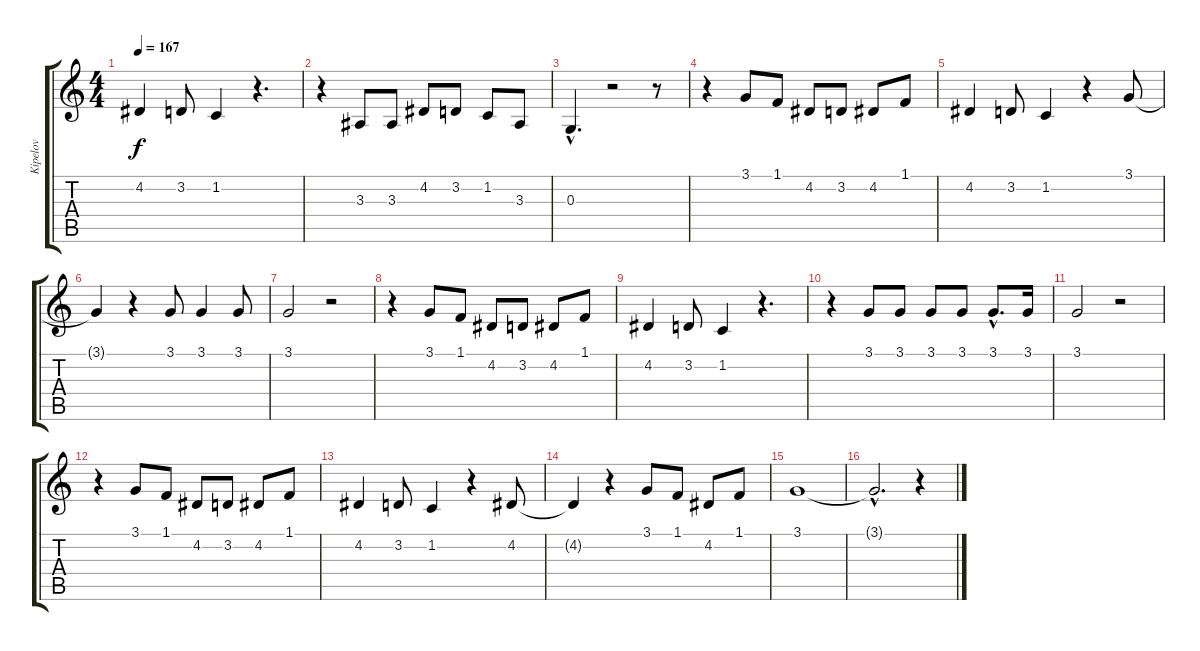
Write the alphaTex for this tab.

\track ("Kipelov" "Kipelov") {instrument tenorsax}
\staff {score tabs}
\tuning (E4 B3 G3 D3 A2 E2) {hide}
\ts (4 4)
\tempo 167
\clef g2
\ks c
4.2.4{dy f} 3.2.8 1.2.4 r.4{d} |
r.4 3.3.8 3.3.8 4.2.8 3.2.8 1.2.8 3.3.8 |
0.3{hac}.4{d} r.2 r.8 |
r.4 3.1.8 1.1.8 4.2.8 3.2.8 4.2.8 1.1.8 |
4.2.4 3.2.8 1.2.4 r.4 3.1.8 |
3.1{t}.4 r.4 3.1.8 3.1.4 3.1.8 |
3.1.2 r.2 |
r.4 3.1.8 1.1.8 4.2.8 3.2.8 4.2.8 1.1.8 |
4.2.4 3.2.8 1.2.4 r.4{d} |
r.4 3.1.8 3.1.8 3.1.8 3.1.8 3.1{hac}.8{d} 3.1.16 |
3.1.2 r.2 |
r.4 3.1.8 1.1.8 4.2.8 3.2.8 4.2.8 1.1.8 |
4.2.4 3.2.8 1.2.4 r.4 4.2.8 |
4.2{t}.4 r.4 3.1.8 1.1.8 4.2.8 1.1.8 |
3.1.1 |
3.1{hac t}.2{d} r.4
